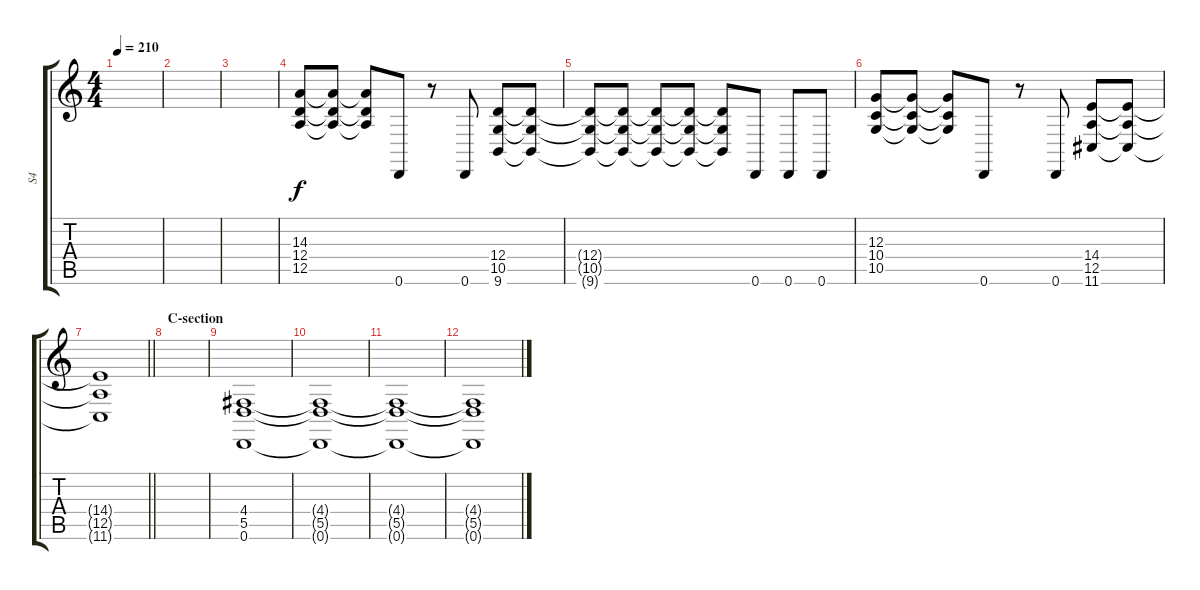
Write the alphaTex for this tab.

\track ("S4" "S4") {instrument lead2sawtooth}
\staff {score tabs}
\tuning (E4 B3 G3 D3 A2 D2) {hide}
\ts (4 4)
\tempo 210
\clef g2
\ks c
|
|
|
(14.3 12.4 12.5).8 (14.3{t} 12.4{t} 12.5{t}).8 (14.3{t} 12.4{t} 12.5{t}).8 0.6.8 r.8 0.6.8 (12.4 10.5 9.6).8 (12.4{t} 10.5{t} 9.6{t}).8 |
(12.4{t} 10.5{t} 9.6{t}).8 (12.4{t} 10.5{t} 9.6{t}).8 (12.4{t} 10.5{t} 9.6{t}).8 (12.4{t} 10.5{t} 9.6{t}).8 (12.4{t} 10.5{t} 9.6{t}).8 0.6.8 0.6.8 0.6.8 |
(12.3 10.4 10.5).8 (12.3{t} 10.4{t} 10.5{t}).8 (12.3{t} 10.4{t} 10.5{t}).8 0.6.8 r.8 0.6.8 (14.4 12.5 11.6).8 (14.4{t} 12.5{t} 11.6{t}).8 |
\barLineRight lightlight
(14.4{t} 12.5{t} 11.6{t}).1 |
\section ("" "C-section")
|
(4.4 5.5 0.6).1 |
(4.4{t} 5.5{t} 0.6{t}).1 |
(4.4{t} 5.5{t} 0.6{t}).1 |
(4.4{t} 5.5{t} 0.6{t}).1
